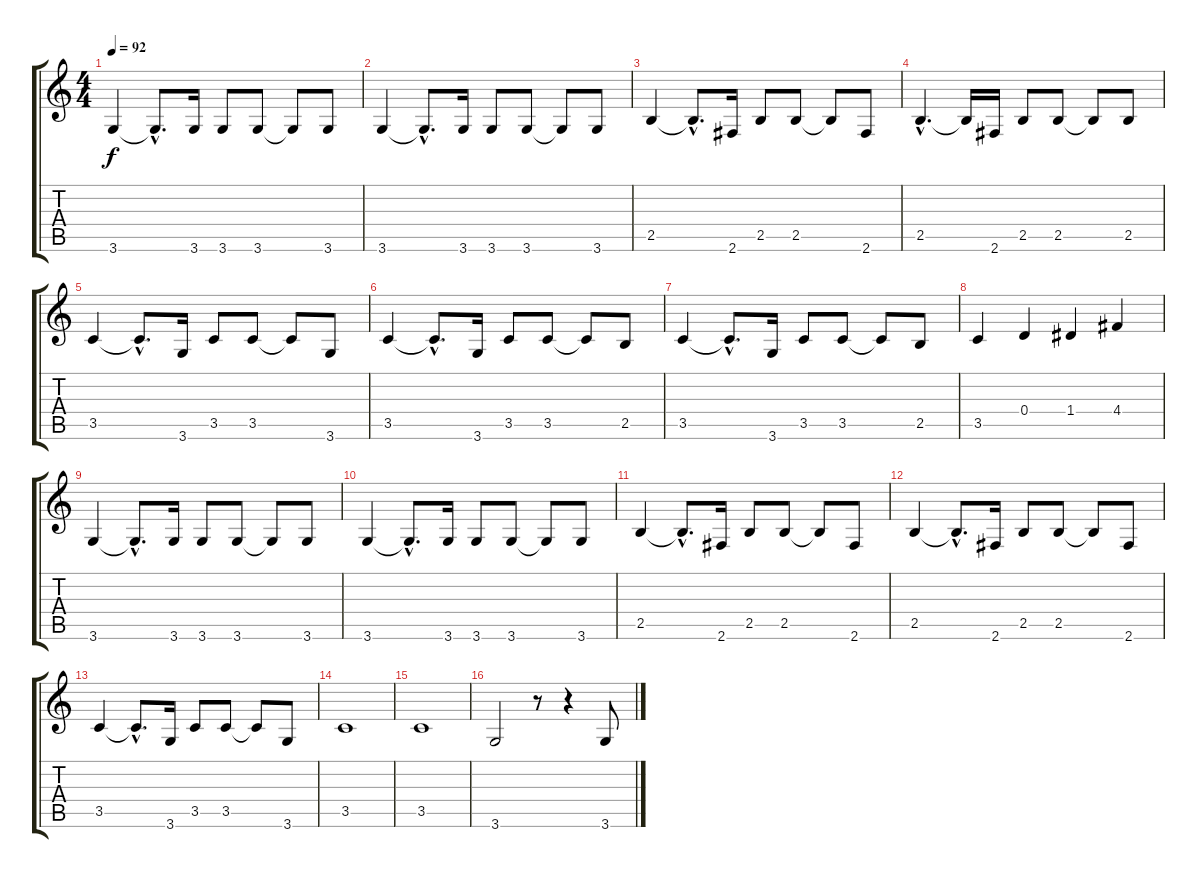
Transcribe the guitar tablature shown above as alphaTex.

\track "" {instrument electricbassfinger}
\staff {score tabs}
\tuning (E4 B3 G3 D3 A2 E2) {hide}
\ts (4 4)
\tempo 92
\clef g2
\ks c
3.6.4{dy f} 3.6{hac t}.8{d} 3.6.16 3.6.8 3.6.8 3.6{t}.8 3.6.8 |
3.6.4 3.6{hac t}.8{d} 3.6.16 3.6.8 3.6.8 3.6{t}.8 3.6.8 |
2.5.4 2.5{hac t}.8{d} 2.6.16 2.5.8 2.5.8 2.5{t}.8 2.6.8 |
2.5{hac}.4{d} 2.5{t}.16 2.6.16 2.5.8 2.5.8 2.5{t}.8 2.5.8 |
3.5.4 3.5{hac t}.8{d} 3.6.16 3.5.8 3.5.8 3.5{t}.8 3.6.8 |
3.5.4 3.5{hac t}.8{d} 3.6.16 3.5.8 3.5.8 3.5{t}.8 2.5.8 |
3.5.4 3.5{hac t}.8{d} 3.6.16 3.5.8 3.5.8 3.5{t}.8 2.5.8 |
3.5.4 0.4.4 1.4.4 4.4.4 |
3.6.4 3.6{hac t}.8{d} 3.6.16 3.6.8 3.6.8 3.6{t}.8 3.6.8 |
3.6.4 3.6{hac t}.8{d} 3.6.16 3.6.8 3.6.8 3.6{t}.8 3.6.8 |
2.5.4 2.5{hac t}.8{d} 2.6.16 2.5.8 2.5.8 2.5{t}.8 2.6.8 |
2.5.4 2.5{hac t}.8{d} 2.6.16 2.5.8 2.5.8 2.5{t}.8 2.6.8 |
3.5.4 3.5{hac t}.8{d} 3.6.16 3.5.8 3.5.8 3.5{t}.8 3.6.8 |
3.5.1 |
3.5.1 |
3.6.2 r.8 r.4 3.6.8
